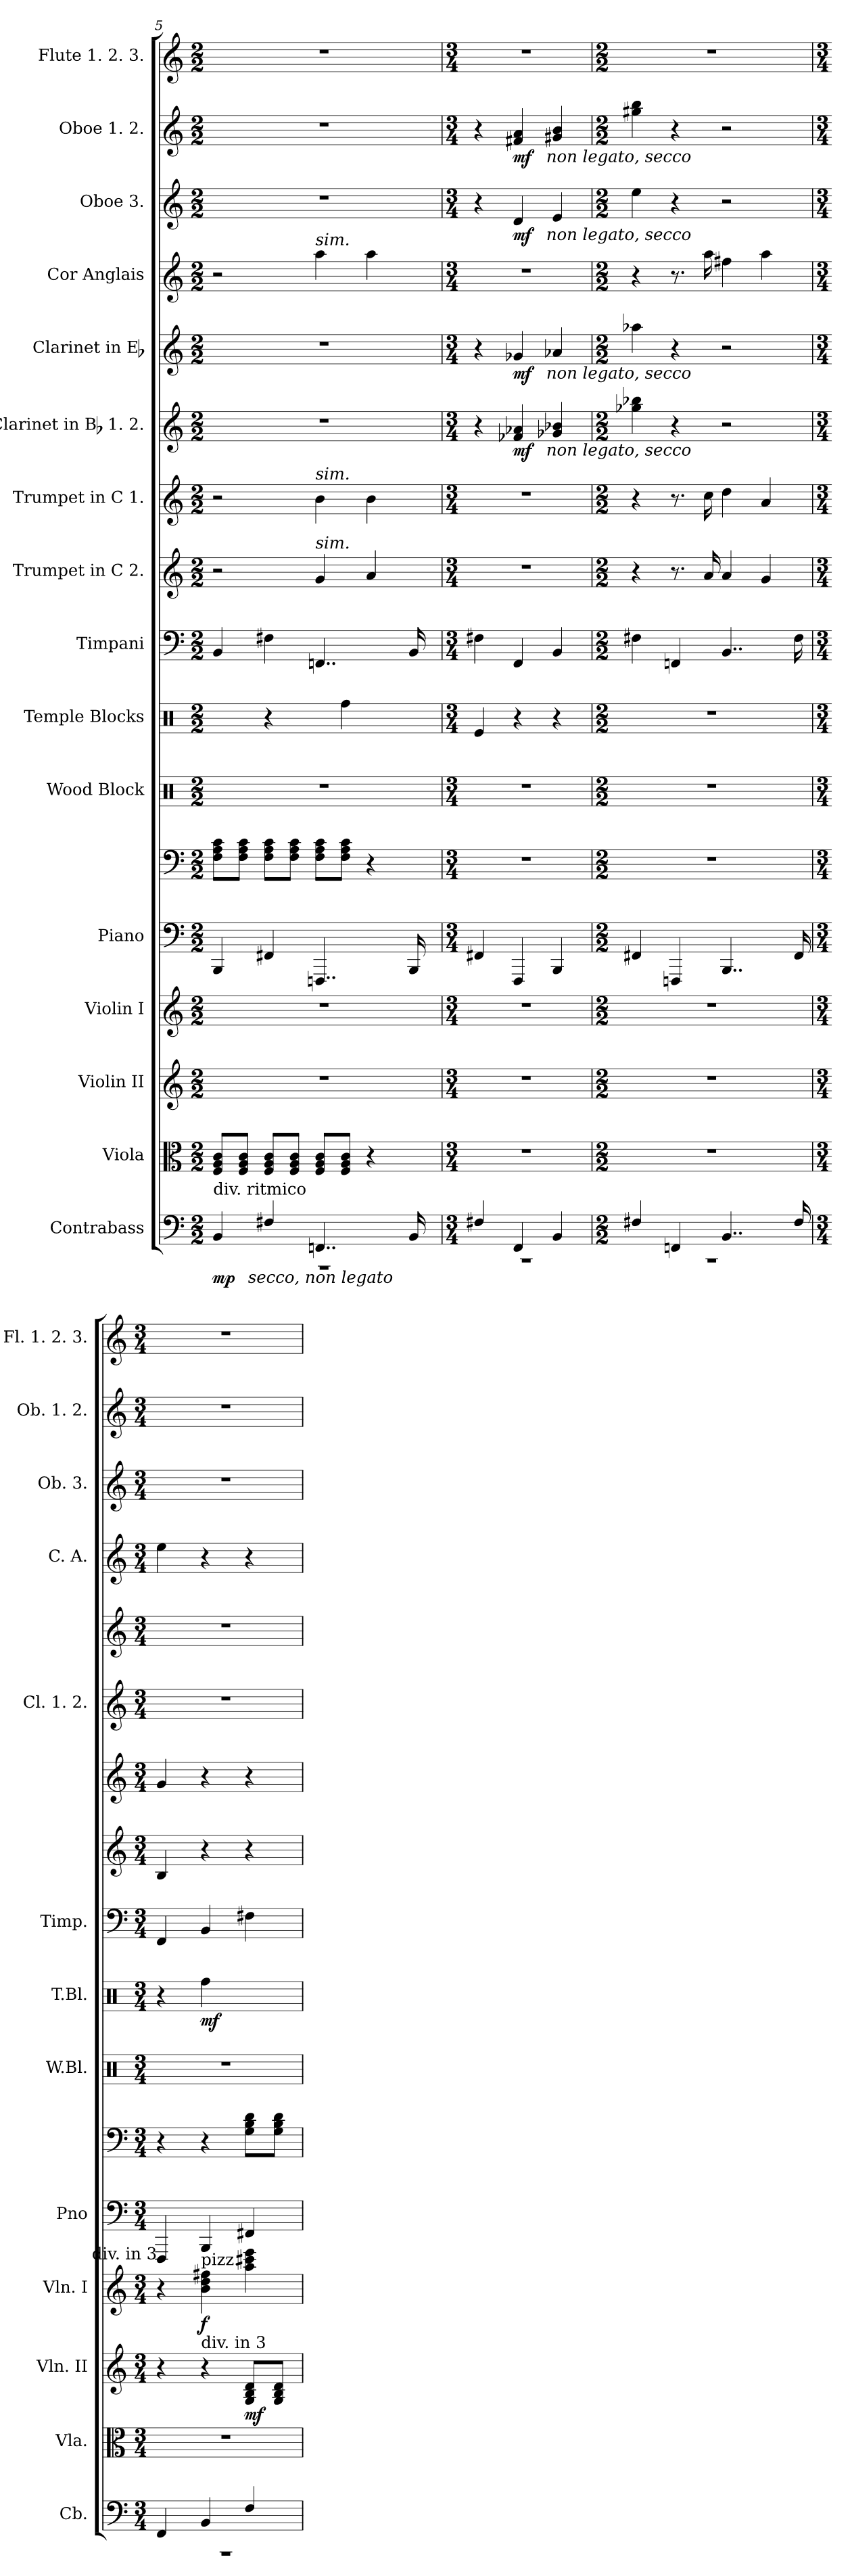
**kern	**dynam	**kern	**kern	**dynam	**kern	**dynam	**kern	**kern	**kern	**kern	**dynam	**kern	**kern	**kern	**kern	**dynam	**kern	**dynam	**kern	**kern	**dynam	**kern	**dynam	**kern
*part16	*part16	*part15	*part14	*part14	*part13	*part13	*part12	*part12	*part11	*part10	*part10	*part9	*part8	*part7	*part6	*part6	*part5	*part5	*part4	*part3	*part3	*part2	*part2	*part1
*staff17	*staff17	*staff16	*staff15	*staff15	*staff14	*staff14	*staff13	*staff12	*staff11	*staff10	*staff10	*staff9	*staff8	*staff7	*staff6	*staff6	*staff5	*staff5	*staff4	*staff3	*staff3	*staff2	*staff2	*staff1
*I"Contrabass	*	*I"Viola	*I"Violin II	*	*I"Violin I	*	*I"Piano	*	*I"Wood Block	*I"Temple Blocks	*	*I"Timpani	*I"Trumpet in C 2.	*I"Trumpet in C 1.	*I"Clarinet in Bb 1. 2.	*	*I"Clarinet in Eb	*	*I"Cor Anglais	*I"Oboe 3.	*	*I"Oboe 1. 2.	*	*I"Flute 1. 2. 3.
*I'Cb.	*	*I'Vla.	*I'Vln. II	*	*I'Vln. I	*	*I'Pno	*	*I'W.Bl.	*I'T.Bl.	*	*I'Timp.	*	*	*I'Cl. 1. 2.	*	*	*	*I'C. A.	*I'Ob. 3.	*	*I'Ob. 1. 2.	*	*I'Fl. 1. 2. 3.
*clefF4	*	*clefC3	*clefG2	*	*clefG2	*	*clefF4	*clefF4	*clefX	*clefX	*	*clefF4	*clefG2	*clefG2	*clefG2	*	*clefG2	*	*clefG2	*clefG2	*	*clefG2	*	*clefG2
*ITrd7c12	*	*	*	*	*	*	*	*	*	*	*	*	*	*	*ITrd1c2	*	*ITrd-2c-3	*	*ITrd4c7	*	*	*	*	*
*k[]	*	*k[]	*k[]	*	*k[]	*	*k[]	*k[]	*k[]	*k[]	*	*k[]	*k[]	*k[]	*k[b-e-]	*	*k[b-e-a-]	*	*k[b-]	*k[]	*	*k[]	*	*k[]
*M2/2	*	*M2/2	*M2/2	*	*M2/2	*	*M2/2	*M2/2	*M2/2	*M2/2	*	*M2/2	*M2/2	*M2/2	*M2/2	*	*M2/2	*	*M2/2	*M2/2	*	*M2/2	*	*M2/2
=5	=5	=5	=5	=5	=5	=5	=5	=5	=5	=5	=5	=5	=5	=5	=5	=5	=5	=5	=5	=5	=5	=5	=5	=5
*^	*	*	*	*	*	*	*	*	*	*	*	*	*	*	*	*	*	*	*	*	*	*	*	*
!LO:TX:a:t=div. ritmico	!	!	!	!	!	!	!	!	!	!	!	!	!	!	!	!	!	!	!	!	!	!	!	!	!
!	!	!LO:DY:t=%s secco, non legato	!	!	!	!	!	!	!	!	!	!	!	!	!	!	!	!	!	!	!	!	!	!	!
4BBB	1rAAA	mp	8F 8A 8cL	1r	.	1r	.	4BBB	8F 8A 8cL	1r	4R\	.	4BB	2r	2r	1r	.	1r	.	2r	1r	.	1r	.	1r
.	.	.	8F 8A 8cJ	.	.	.	.	.	8F 8A 8cJ	.	.	.	.	.	.	.	.	.	.	.	.	.	.	.	.
4FF#X	.	.	8F 8A 8cL	.	.	.	.	4FF#X	8F 8A 8cL	.	4r	.	4F#X	.	.	.	.	.	.	.	.	.	.	.	.
.	.	.	8F 8A 8cJ	.	.	.	.	.	8F 8A 8cJ	.	.	.	.	.	.	.	.	.	.	.	.	.	.	.	.
.	.	.	.	.	.	.	.	.	.	.	8qR/	.	.	.	.	.	.	.	.	.	.	.	.	.	.
!	!	!	!	!	!	!	!	!	!	!	!	!	!	!	!	!	!	!	!	!LO:TX:a:i:t=sim.	!	!	!	!	!
!	!	!	!	!	!	!	!	!	!	!	!	!	!	!	!LO:TX:a:i:t=sim.	!	!	!	!	!	!	!	!	!	!
!	!	!	!	!	!	!	!	!	!	!	!	!	!	!LO:TX:a:i:t=sim.	!	!	!	!	!	!	!	!	!	!	!
4..FFFni	.	.	8F 8A 8cL	.	.	.	.	4..FFFni	8F 8A 8cL	.	4Rff\	.	4..FFni	4g	4b	.	.	.	.	4dd	.	.	.	.	.
.	.	.	8F 8A 8cJ	.	.	.	.	.	8F 8A 8cJ	.	.	.	.	.	.	.	.	.	.	.	.	.	.	.	.
.	.	.	4r	.	.	.	.	.	4r	.	4R\	.	.	4a	4b	.	.	.	.	4dd	.	.	.	.	.
16BBB	.	.	.	.	.	.	.	16BBB	.	.	.	.	16BB	.	.	.	.	.	.	.	.	.	.	.	.
=	=	=	=	=	=	=	=	=	=	=	=	=	=	=	=	=	=	=	=	=	=	=	=	=	=
*M3/4	*	*	*M3/4	*M3/4	*	*M3/4	*	*M3/4	*M3/4	*M3/4	*M3/4	*	*M3/4	*M3/4	*M3/4	*M3/4	*	*M3/4	*	*M3/4	*M3/4	*	*M3/4	*	*M3/4
4FF#j	2.r	.	2.r	2.r	.	2.r	.	4FF#j	2.r	2.r	4Re/	.	4F#j	2.r	2.r	4r	.	4r	.	2.r	4r	.	4r	.	2.r
!	!	!	!	!	!	!	!	!	!	!	!	!	!	!	!	!	!LO:DY:t=%s non legato, secco	!	!LO:DY:t=%s non legato, secco	!	!	!LO:DY:t=%s non legato, secco	!	!LO:DY:t=%s non legato, secco	!
4FFF	.	.	.	.	.	.	.	4FFF	.	.	4r	.	4FF	.	.	4e--X 4g-X	mf	4b--X	mf	.	4d	mf	4f#X 4a	mf	.
4BBB	.	.	.	.	.	.	.	4BBB	.	.	4r	.	4BB	.	.	4f-X 4a-X	.	4cc-X	.	.	4e	.	4g#X 4b	.	.
=6	=6	=6	=6	=6	=6	=6	=6	=6	=6	=6	=6	=6	=6	=6	=6	=6	=6	=6	=6	=6	=6	=6	=6	=6	=6
*M2/2	*	*	*M2/2	*M2/2	*	*M2/2	*	*M2/2	*M2/2	*M2/2	*M2/2	*	*M2/2	*M2/2	*M2/2	*M2/2	*	*M2/2	*	*M2/2	*M2/2	*	*M2/2	*	*M2/2
4FF#X	1r	.	1r	1r	.	1r	.	4FF#X	1r	1r	1r	.	4F#X	4r	4r	4ff-X 4aa-X	.	4ccc-X	.	4r	4ee	.	4gg#X 4bb	.	1r
4FFFni	.	.	.	.	.	.	.	4FFFni	.	.	.	.	4FFni	8.r	8.r	4r	.	4r	.	8.r	4r	.	4r	.	.
.	.	.	.	.	.	.	.	.	.	.	.	.	.	16a	16cc	.	.	.	.	16dd	.	.	.	.	.
4..BBB	.	.	.	.	.	.	.	4..BBB	.	.	.	.	4..BB	4a	4dd	2r	.	2r	.	4bn	2r	.	2r	.	.
.	.	.	.	.	.	.	.	.	.	.	.	.	.	4g	4a	.	.	.	.	4dd	.	.	.	.	.
16FF#	.	.	.	.	.	.	.	16FF#	.	.	.	.	16F#	.	.	.	.	.	.	.	.	.	.	.	.
=	=	=	=	=	=	=	=	=	=	=	=	=	=	=	=	=	=	=	=	=	=	=	=	=	=
*M3/4	*	*	*M3/4	*M3/4	*	*M3/4	*	*M3/4	*M3/4	*M3/4	*M3/4	*	*M3/4	*M3/4	*M3/4	*M3/4	*	*M3/4	*	*M3/4	*M3/4	*	*M3/4	*	*M3/4
!	!	!	!	!	!	!LO:TX:a:rj:t=div. in 3	!	!	!	!	!	!	!	!	!	!	!	!	!	!	!	!	!	!	!
4FFF	2.rAAA	.	2.r	4r	.	4r	.	4FFF	4r	2.r	4r	.	4FF	4B	4g	2.r	.	2.r	.	4a	2.r	.	2.r	.	2.r
!	!	!	!	!	!	!LO:TX:a:t=pizz.	!	!	!	!	!	!	!	!	!	!	!	!	!	!	!	!	!	!	!
!	!	!	!	!LO:TX:a:t=div. in 3	!	!	!	!	!	!	!	!	!	!	!	!	!	!	!	!	!	!	!	!	!
4BBB	.	.	.	4r	.	4b 4dd 4ff#X	f	4BBB	4r	.	4Rff\	mf	4BB	4r	4r	.	.	.	.	4r	.	.	.	.	.
4FF	.	.	.	8G 8B 8dL	mf	4aa 4ccc#X 4eee	.	4FF#j	8G 8B 8dL	.	4R\	.	4F#j	4r	4r	.	.	.	.	4r	.	.	.	.	.
.	.	.	.	8G 8B 8dJ	.	.	.	.	8G 8B 8dJ	.	.	.	.	.	.	.	.	.	.	.	.	.	.	.	.
*v	*v	*	*	*	*	*	*	*	*	*	*	*	*	*	*	*	*	*	*	*	*	*	*	*	*
=	=	=	=	=	=	=	=	=	=	=	=	=	=	=	=	=	=	=	=	=	=	=	=	=
*-	*-	*-	*-	*-	*-	*-	*-	*-	*-	*-	*-	*-	*-	*-	*-	*-	*-	*-	*-	*-	*-	*-	*-	*-
